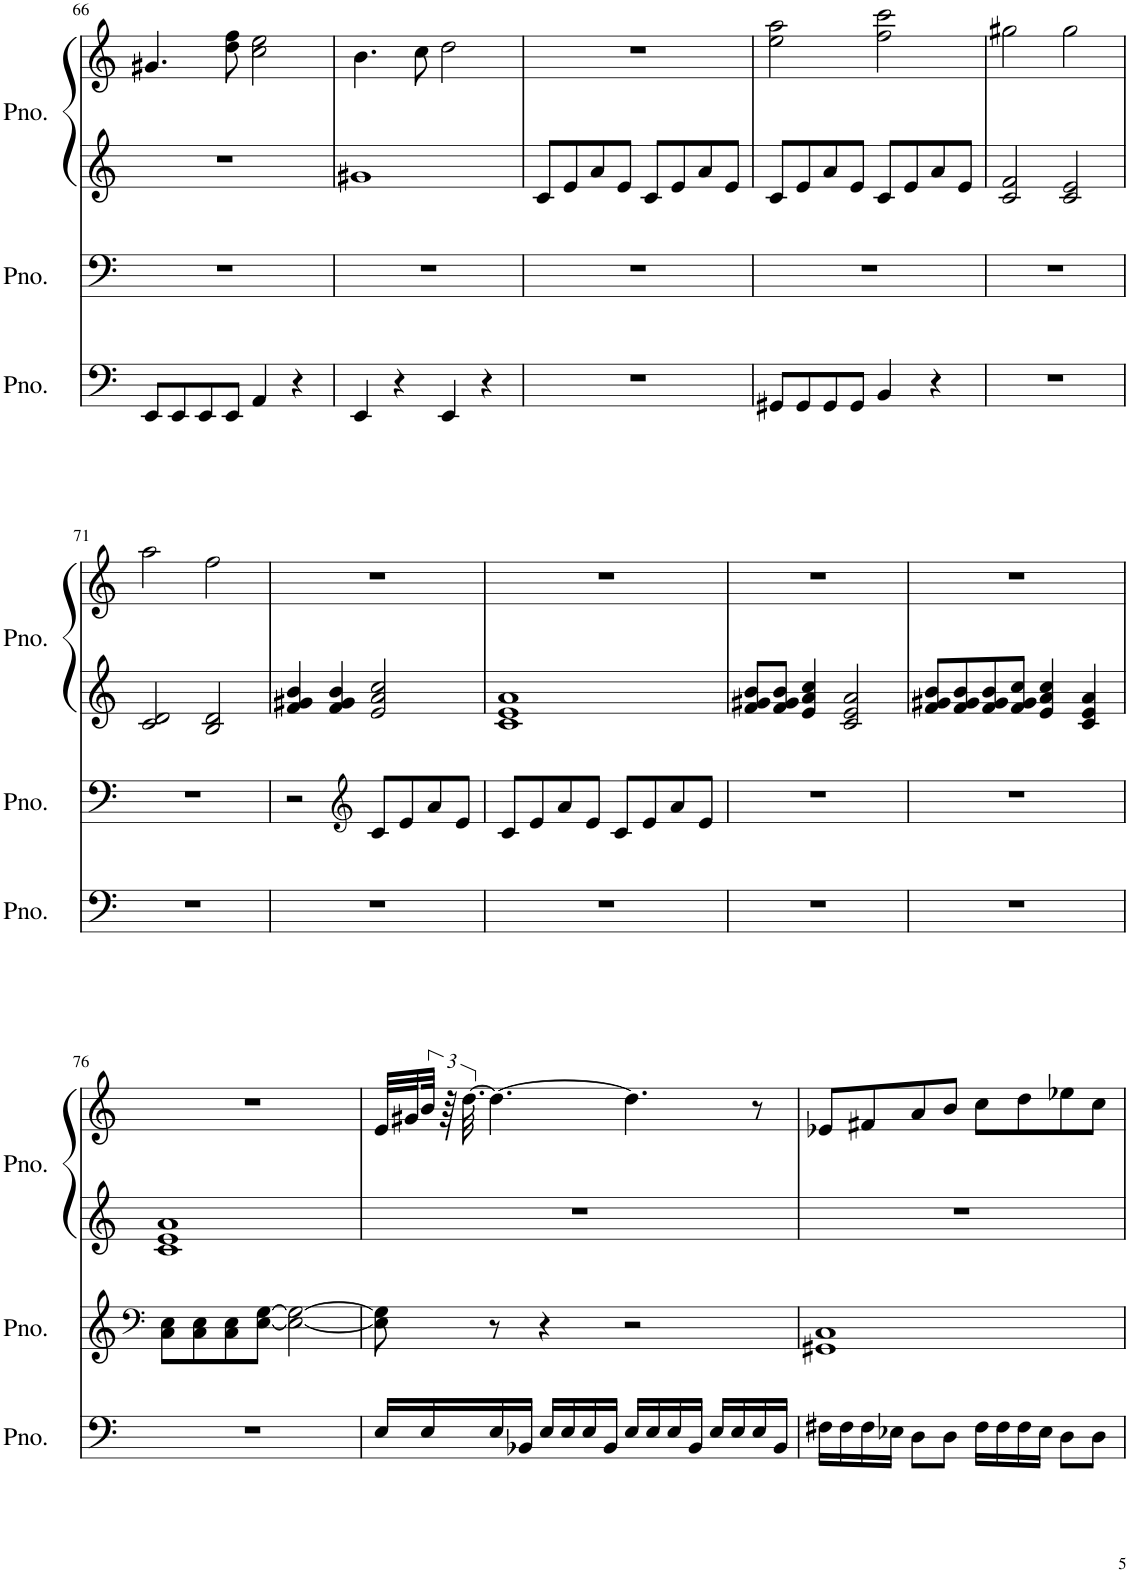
**kern	**kern	**kern	**kern
*part3	*part2	*part1	*part1
*staff4	*staff3	*staff2	*staff1
*I"Piano	*I"Piano	*I"Piano	*
*I'Pno.	*I'Pno.	*I'Pno.	*
!!LO:PB:g=z
*clefF4	*clefF4	*clefG2	*clefG2
*k[]	*k[]	*k[]	*k[]
*M4/4	*M4/4	*M4/4	*M4/4
=66	=66	=66	=66
8EE/L	1r	1r	4.g#X/
8EE/	.	.	.
8EE/	.	.	.
8EE/J	.	.	8dd\ 8ff\
4AA/	.	.	2cc\ 2ee\
4r	.	.	.
=67	=67	=67	=67
4EE/	1r	1g#X	4.b\
4r	.	.	.
.	.	.	8cc\
4EE/	.	.	2dd\
4r	.	.	.
=68	=68	=68	=68
1r	1r	8c/L	1r
.	.	8e/	.
.	.	8a/	.
.	.	8e/J	.
.	.	8c/L	.
.	.	8e/	.
.	.	8a/	.
.	.	8e/J	.
=69	=69	=69	=69
8GG#X/L	1r	8c/L	2ee\ 2aa\
8GG#/	.	8e/	.
8GG#/	.	8a/	.
8GG#/J	.	8e/J	.
4BB/	.	8c/L	2ff\ 2ccc\
.	.	8e/	.
4r	.	8a/	.
.	.	8e/J	.
=70	=70	=70	=70
1r	1r	2c/ 2f/	2gg#X\
.	.	2c/ 2e/	2gg#\
!!LO:LB:g=z
=71	=71	=71	=71
1r	1r	2c/ 2d/	2aa\
.	.	2B/ 2d/	2ff\
=72	=72	=72	=72
1r	2r	4f/ 4g#X/ 4b/	1r
.	.	4f/ 4g#/ 4b/	.
*	*clefG2	*	*
.	8c/L	2e/ 2a/ 2cc/	.
.	8e/	.	.
.	8a/	.	.
.	8e/J	.	.
=73	=73	=73	=73
1r	8c/L	1c 1e 1a	1r
.	8e/	.	.
.	8a/	.	.
.	8e/J	.	.
.	8c/L	.	.
.	8e/	.	.
.	8a/	.	.
.	8e/J	.	.
=74	=74	=74	=74
1r	1r	8f/ 8g#X/ 8b/L	1r
.	.	8f/ 8g#/ 8b/J	.
.	.	4e/ 4a/ 4cc/	.
.	.	2c/ 2e/ 2a/	.
=75	=75	=75	=75
1r	1r	8f/ 8g#X/ 8b/L	1r
.	.	8f/ 8g#/ 8b/	.
.	.	8f/ 8g#/ 8b/	.
.	.	8f/ 8g#/ 8cc/J	.
.	.	4e/ 4a/ 4cc/	.
.	.	4c/ 4e/ 4a/	.
!!LO:LB:g=z
=76	=76	=76	=76
*	*clefF4	*	*
1r	8C\ 8E\L	1c 1e 1a	1r
.	8C\ 8E\	.	.
.	8C\ 8E\	.	.
.	[8E\ [8G\J	.	.
.	2E\_ 2G\_	.	.
=77	=77	=77	=77
16E/LL	8E\] 8G\]	1r	32e/LLL
.	.	.	32g#X/
16E/	.	.	48b/JJJ
.	.	.	96r
.	.	.	[48.dd\
16E/	8r	.	4.dd\_
16BB-X/JJ	.	.	.
16E/LL	4r	.	.
16E/	.	.	.
16E/	.	.	.
16BB-/JJ	.	.	.
16E/LL	2r	.	4.dd\]
16E/	.	.	.
16E/	.	.	.
16BB-/JJ	.	.	.
16E/LL	.	.	.
16E/	.	.	.
16E/	.	.	8r
16BB-/JJ	.	.	.
=78	=78	=78	=78
16F#X\LL	1GG#X 1C	1r	8e-X/L
16F#\	.	.	.
16F#\	.	.	8f#X/
16E-X\JJ	.	.	.
8D\L	.	.	8a/
8D\J	.	.	8b/J
16F#\LL	.	.	8cc\L
16F#\	.	.	.
16F#\	.	.	8dd\
16E-\JJ	.	.	.
8D\L	.	.	8ee-X\
8D\J	.	.	8cc\J
=	=	=	=
*-	*-	*-	*-
